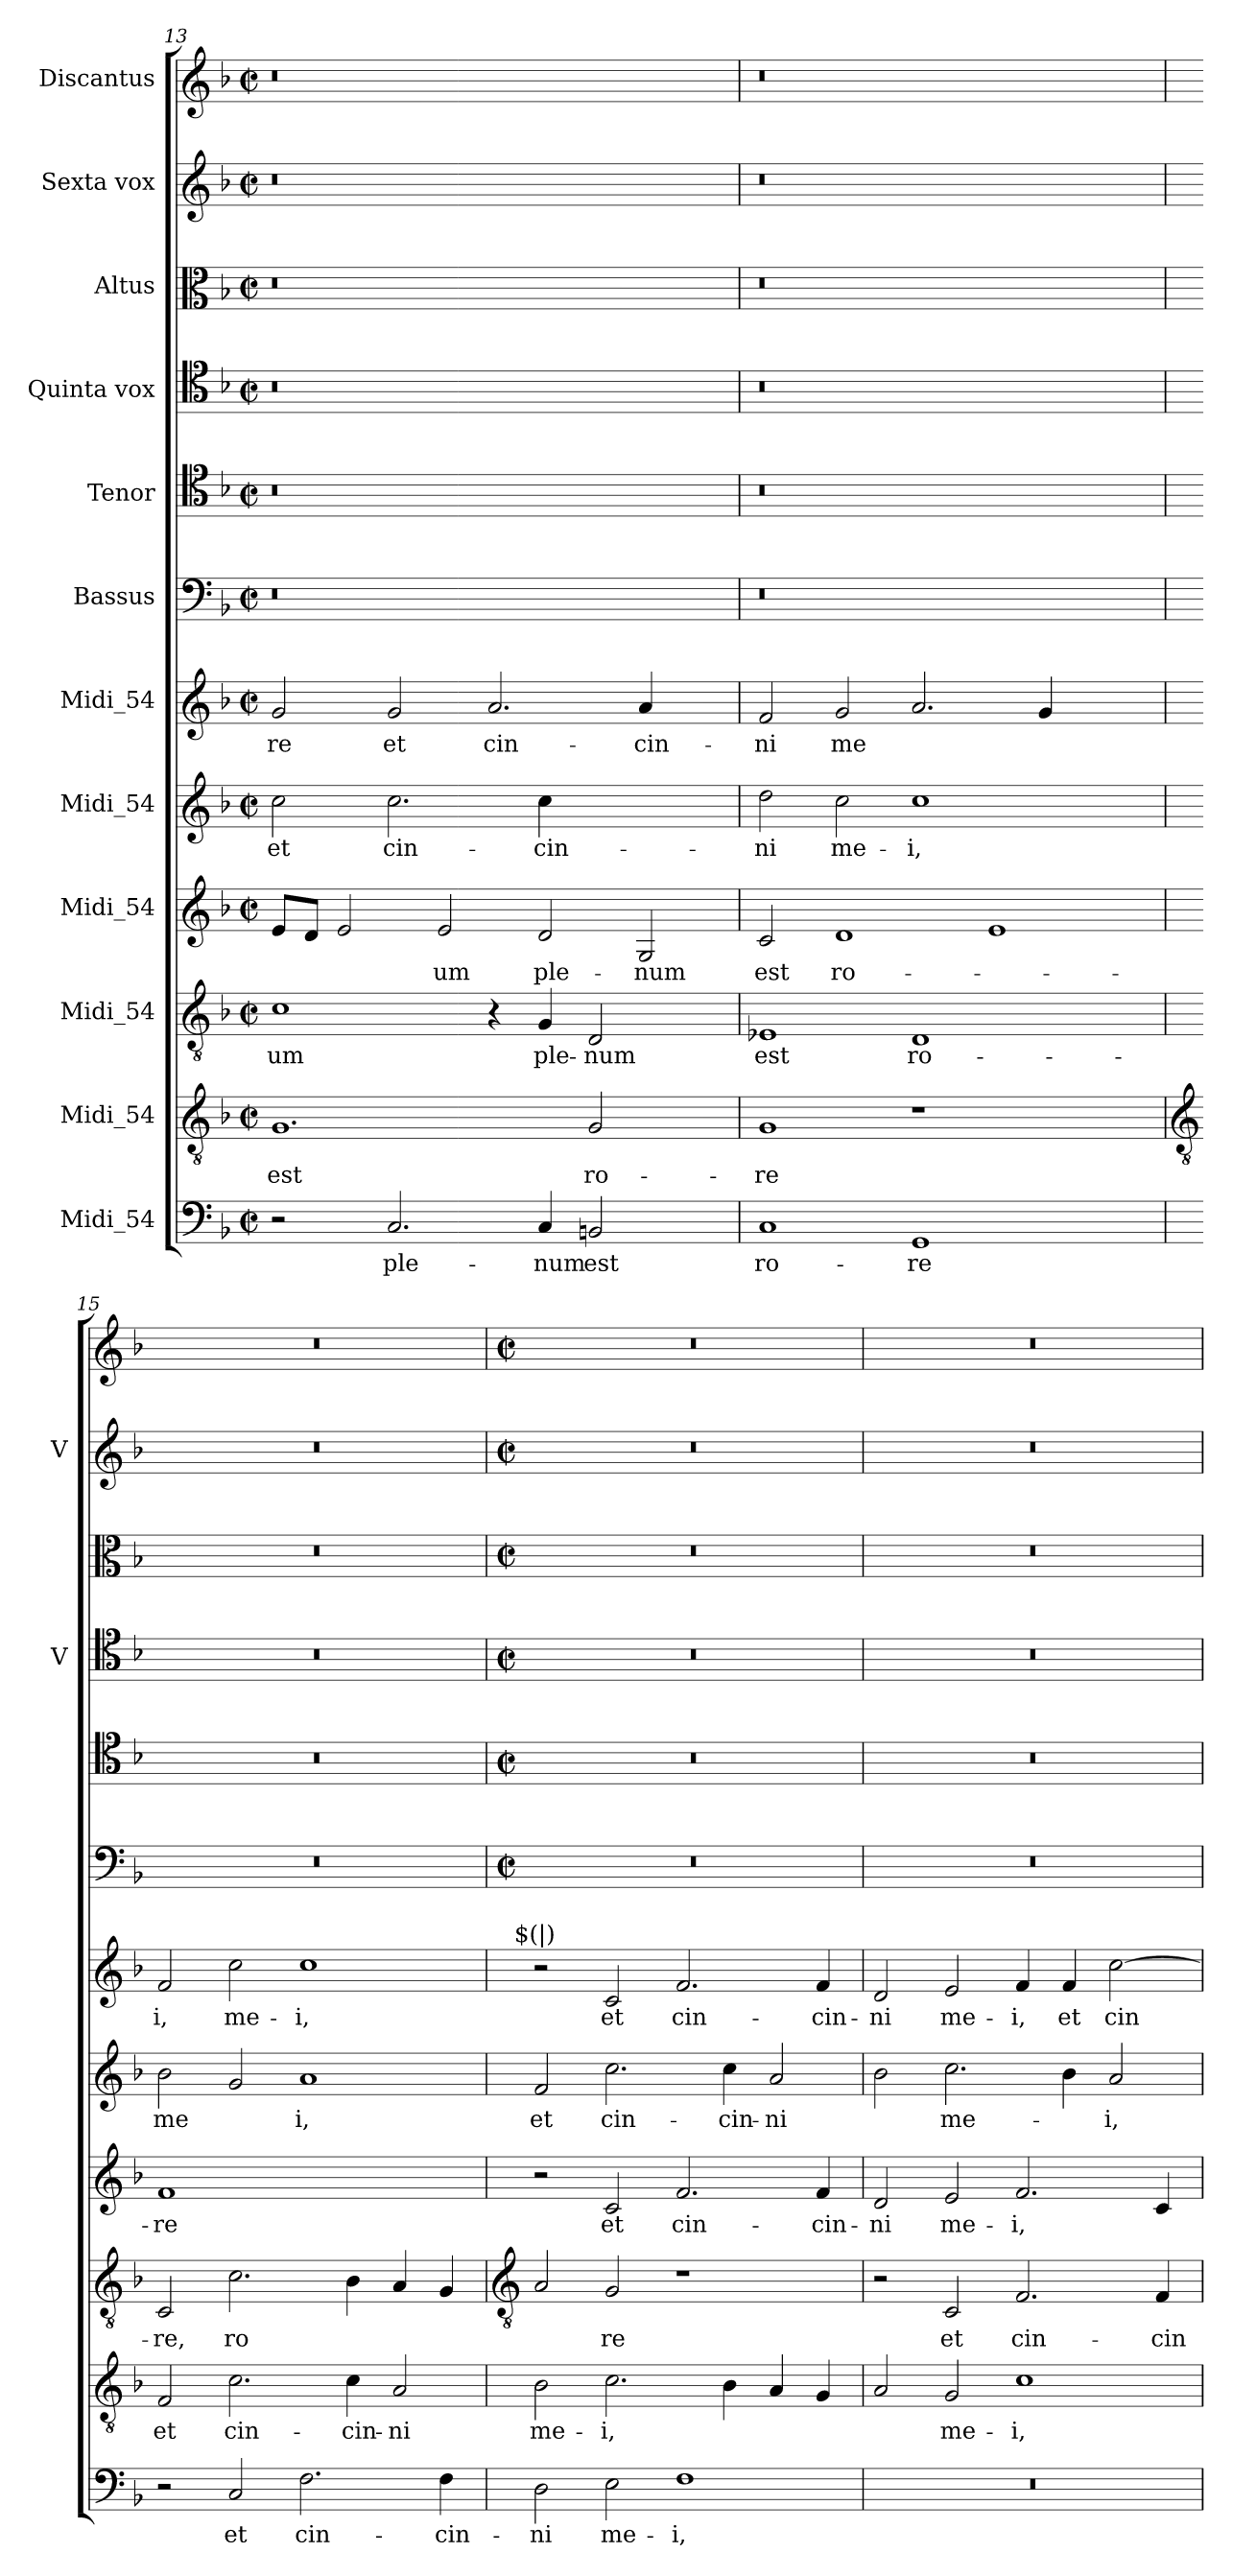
**kern	**text	**kern	**text	**kern	**text	**kern	**text	**kern	**text	**kern	**text	**kern	**kern	**kern	**kern	**kern	**kern
*part12	*part12	*part11	*part11	*part10	*part10	*part9	*part9	*part8	*part8	*part7	*part7	*part6	*part5	*part4	*part3	*part2	*part1
*staff12	*staff12	*staff11	*staff11	*staff10	*staff10	*staff9	*staff9	*staff8	*staff8	*staff7	*staff7	*staff6	*staff5	*staff4	*staff3	*staff2	*staff1
*I"Midi_54	*	*I"Midi_54	*	*I"Midi_54	*	*I"Midi_54	*	*I"Midi_54	*	*I"Midi_54	*	*I"Bassus	*I"Tenor	*I"Quinta vox	*I"Altus	*I"Sexta vox	*I"Discantus
*	*	*	*	*	*	*	*	*	*	*	*	*	*	*I'V	*	*I'V	*
*clefF4	*	*clefGv2	*	*clefGv2	*	*clefG2	*	*clefG2	*	*clefG2	*	*clefF4	*clefC4	*clefC4	*clefC3	*clefG2	*clefG2
*k[b-]	*	*k[b-]	*	*k[b-]	*	*k[b-]	*	*k[b-]	*	*k[b-]	*	*k[b-]	*k[b-]	*k[b-]	*k[b-]	*k[b-]	*k[b-]
*F:	*	*F:	*	*F:	*	*F:	*	*F:	*	*F:	*	*F:	*F:	*F:	*F:	*F:	*F:
*M4/2	*	*M4/2	*	*M4/2	*	*M4/2	*	*M4/2	*	*M4/2	*	*M4/2	*M4/2	*M4/2	*M4/2	*M4/2	*M4/2
*met(c|)	*	*met(c|)	*	*met(c|)	*	*met(c|)	*	*met(c|)	*	*met(c|)	*	*met(c|)	*met(c|)	*met(c|)	*met(c|)	*met(c|)	*met(c|)
=13	=13	=13	=13	=13	=13	=13	=13	=13	=13	=13	=13	=13	=13	=13	=13	=13	=13
!	!	!	!LO:LY:b	!	!LO:LY:b	!	!	!	!LO:LY:b	!	!LO:LY:b	!	!	!	!	!	!
2r	.	1.G	est	1c	-um	8eL	.	2cc	et	2g	-re	0r	0r	0r	0r	0r	0r
.	.	.	.	.	.	8dJ	.	.	.	.	.	.	.	.	.	.	.
.	.	.	.	.	.	2e	.	.	.	.	.	.	.	.	.	.	.
!	!LO:LY:b	!	!	!	!	!	!	!	!LO:LY:b	!	!LO:LY:b	!	!	!	!	!	!
2.C	ple-	.	.	.	.	.	.	2.cc	cin-	2g	et	.	.	.	.	.	.
!	!	!	!	!	!	!	!LO:LY:b	!	!	!	!	!	!	!	!	!	!
.	.	.	.	.	.	2e	-um	.	.	.	.	.	.	.	.	.	.
!	!	!	!	!	!	!	!	!	!	!	!LO:LY:b	!	!	!	!	!	!
.	.	.	.	4r	.	.	.	.	.	2.a	cin-	.	.	.	.	.	.
!	!LO:LY:b	!	!	!	!LO:LY:b	!	!LO:LY:b	!	!LO:LY:b	!	!	!	!	!	!	!	!
4C	-num	.	.	4G	ple-	2d	ple-	4cc	-cin-	.	.	.	.	.	.	.	.
!	!LO:LY:b	!	!LO:LY:b	!	!LO:LY:b	!	!	!	!	!	!	!	!	!	!	!	!
2BBn	est	2G	ro-	2D	-num	.	.	2.ryy	.	.	.	.	.	.	.	.	.
!	!	!	!	!	!	!	!LO:LY:b	!	!	!	!LO:LY:b	!	!	!	!	!	!
.	.	.	.	.	.	2G	-num	.	.	4a	-cin-	.	.	.	.	.	.
4ryy	.	4ryy	.	4ryy	.	.	.	.	.	4ryy	.	4ryy	4ryy	4ryy	4ryy	4ryy	4ryy
!!LO:LB:g=z
=14	=14	=14	=14	=14	=14	=14	=14	=14	=14	=14	=14	=14	=14	=14	=14	=14	=14
!	!LO:LY:b	!	!LO:LY:b	!	!LO:LY:b	!	!LO:LY:b	!	!LO:LY:b	!	!LO:LY:b	!	!	!	!	!	!
1C	ro-	1G	-re	1E-X	est	2c	est	2dd	-ni	2f	-ni	0r	0r	0r	0r	0r	0r
!	!	!	!	!	!	!	!LO:LY:b	!	!LO:LY:b	!	!LO:LY:b	!	!	!	!	!	!
.	.	.	.	.	.	1d	ro-	2cc	me-	2g	me	.	.	.	.	.	.
!	!LO:LY:b	!	!	!	!LO:LY:b	!	!	!	!LO:LY:b	!	!LO:LY:b	!	!	!	!	!	!
1GG	-re	1r	.	1D	ro-	.	.	1cc	-i,	2.a	-	.	.	.	.	.	.
.	.	.	.	.	.	1e	.	.	.	.	.	.	.	.	.	.	.
!	!	!	!	!	!	!	!	!	!	!	!LO:LY:b	!	!	!	!	!	!
.	.	.	.	.	.	.	.	.	.	4g	-	.	.	.	.	.	.
2ryy	.	2ryy	.	2ryy	.	.	.	2ryy	.	2ryy	.	2ryy	2ryy	2ryy	2ryy	2ryy	2ryy
!!LO:LB:g=z
=15	=15	=15	=15	=15	=15	=15	=15	=15	=15	=15	=15	=15	=15	=15	=15	=15	=15
*	*	*clefGv2	*	*	*	*	*	*	*	*	*	*	*	*	*	*	*
!	!	!	!LO:LY:b	!	!LO:LY:b	!	!LO:LY:b	!	!LO:LY:b	!	!LO:LY:b	!	!	!	!	!	!
2r	.	2F	et	2C	-re,	1f	-re	2b-	me	2f	i,	0r	0r	0r	0r	0r	0r
!	!LO:LY:b	!	!LO:LY:b	!	!LO:LY:b	!	!	!	!LO:LY:b	!	!LO:LY:b	!	!	!	!	!	!
2C	et	2.c	cin-	2.c	ro-	.	.	2g	-	2cc	me-	.	.	.	.	.	.
!	!LO:LY:b	!	!	!	!	!	!	!	!LO:LY:b	!	!LO:LY:b	!	!	!	!	!	!
2.F	cin-	.	.	.	.	1ryy	.	1a	i,	1cc	-i,	.	.	.	.	.	.
!	!	!	!LO:LY:b	!	!	!	!	!	!	!	!	!	!	!	!	!	!
.	.	4c	-cin-	4B-	.	.	.	.	.	.	.	.	.	.	.	.	.
!	!	!	!LO:LY:b	!	!LO:LY:b	!	!	!	!	!	!	!	!	!	!	!	!
.	.	2A	-ni	4A	--	.	.	.	.	.	.	.	.	.	.	.	.
!	!LO:LY:b	!	!	!	!	!	!	!	!	!	!	!	!	!	!	!	!
4F	-cin-	.	.	4G	.	.	.	.	.	.	.	.	.	.	.	.	.
!!LO:LB:g=z
=16	=16	=16	=16	=16	=16	=16	=16	=16	=16	=16	=16	=16	=16	=16	=16	=16	=16
*	*	*	*	*clefGv2	*	*	*	*	*	*	*	*	*	*	*	*	*
*	*	*	*	*	*	*	*	*	*	*	*	*M4/2	*M4/2	*M4/2	*M4/2	*M4/2	*M4/2
*	*	*	*	*	*	*	*	*	*	*	*	*met(c|)	*met(c|)	*met(c|)	*met(c|)	*met(c|)	*met(c|)
!	!	!	!	!	!	!	!	!	!	!LO:TX:a:cj:t=$(|)	!	!	!	!	!	!	!
!	!LO:LY:b	!	!LO:LY:b	!	!LO:LY:b	!	!	!	!LO:LY:b	!	!	!	!	!	!	!	!
2D	-ni	2B-	me-	2A	-	2r	.	2f	et	2r	.	0r	0r	0r	0r	0r	0r
!	!LO:LY:b	!	!LO:LY:b	!	!LO:LY:b	!	!LO:LY:b	!	!LO:LY:b	!	!LO:LY:b	!	!	!	!	!	!
2E	me-	2.c	-i,	2G	re	2c	et	2.cc	cin-	2c	et	.	.	.	.	.	.
!	!LO:LY:b	!	!	!	!	!	!LO:LY:b	!	!	!	!LO:LY:b	!	!	!	!	!	!
1F	-i,	.	.	1r	.	2.f	cin-	.	.	2.f	cin-	.	.	.	.	.	.
!	!	!	!	!	!	!	!	!	!LO:LY:b	!	!	!	!	!	!	!	!
.	.	4B-	.	.	.	.	.	4cc	-cin-	.	.	.	.	.	.	.	.
!	!	!	!	!	!	!	!	!	!LO:LY:b	!	!	!	!	!	!	!	!
.	.	4A	.	.	.	.	.	2a	-ni	.	.	.	.	.	.	.	.
!	!	!	!	!	!	!	!LO:LY:b	!	!	!	!LO:LY:b	!	!	!	!	!	!
.	.	4G	.	.	.	4f	-cin-	.	.	4f	-cin-	.	.	.	.	.	.
=16	=16	=16	=16	=16	=16	=16	=16	=16	=16	=16	=16	=16	=16	=16	=16	=16	=16
!	!	!	!	!	!	!	!LO:LY:b	!	!	!	!LO:LY:b	!	!	!	!	!	!
0r	.	2A	.	2r	.	2d	-ni	2b-	.	2d	-ni	0r	0r	0r	0r	0r	0r
!	!	!	!LO:LY:b	!	!LO:LY:b	!	!LO:LY:b	!	!LO:LY:b	!	!LO:LY:b	!	!	!	!	!	!
.	.	2G	me-	2C	et	2e	me-	2.cc	me-	2e	me-	.	.	.	.	.	.
!	!	!	!LO:LY:b	!	!LO:LY:b	!	!LO:LY:b	!	!	!	!LO:LY:b	!	!	!	!	!	!
.	.	1c	-i,	2.F	cin-	2.f	-i,	.	.	4f	-i,	.	.	.	.	.	.
!	!	!	!	!	!	!	!	!	!	!	!LO:LY:b	!	!	!	!	!	!
.	.	.	.	.	.	.	.	4b-	.	4f	et	.	.	.	.	.	.
!	!	!	!	!	!	!	!	!	!LO:LY:b	!	!LO:LY:b	!	!	!	!	!	!
.	.	.	.	.	.	.	.	2a	-i,	[2cc	cin-	.	.	.	.	.	.
!	!	!	!	!	!LO:LY:b	!	!	!	!	!	!	!	!	!	!	!	!
.	.	.	.	4F	-cin-	4c	.	.	.	.	.	.	.	.	.	.	.
=	=	=	=	=	=	=	=	=	=	=	=	=	=	=	=	=	=
*-	*-	*-	*-	*-	*-	*-	*-	*-	*-	*-	*-	*-	*-	*-	*-	*-	*-
